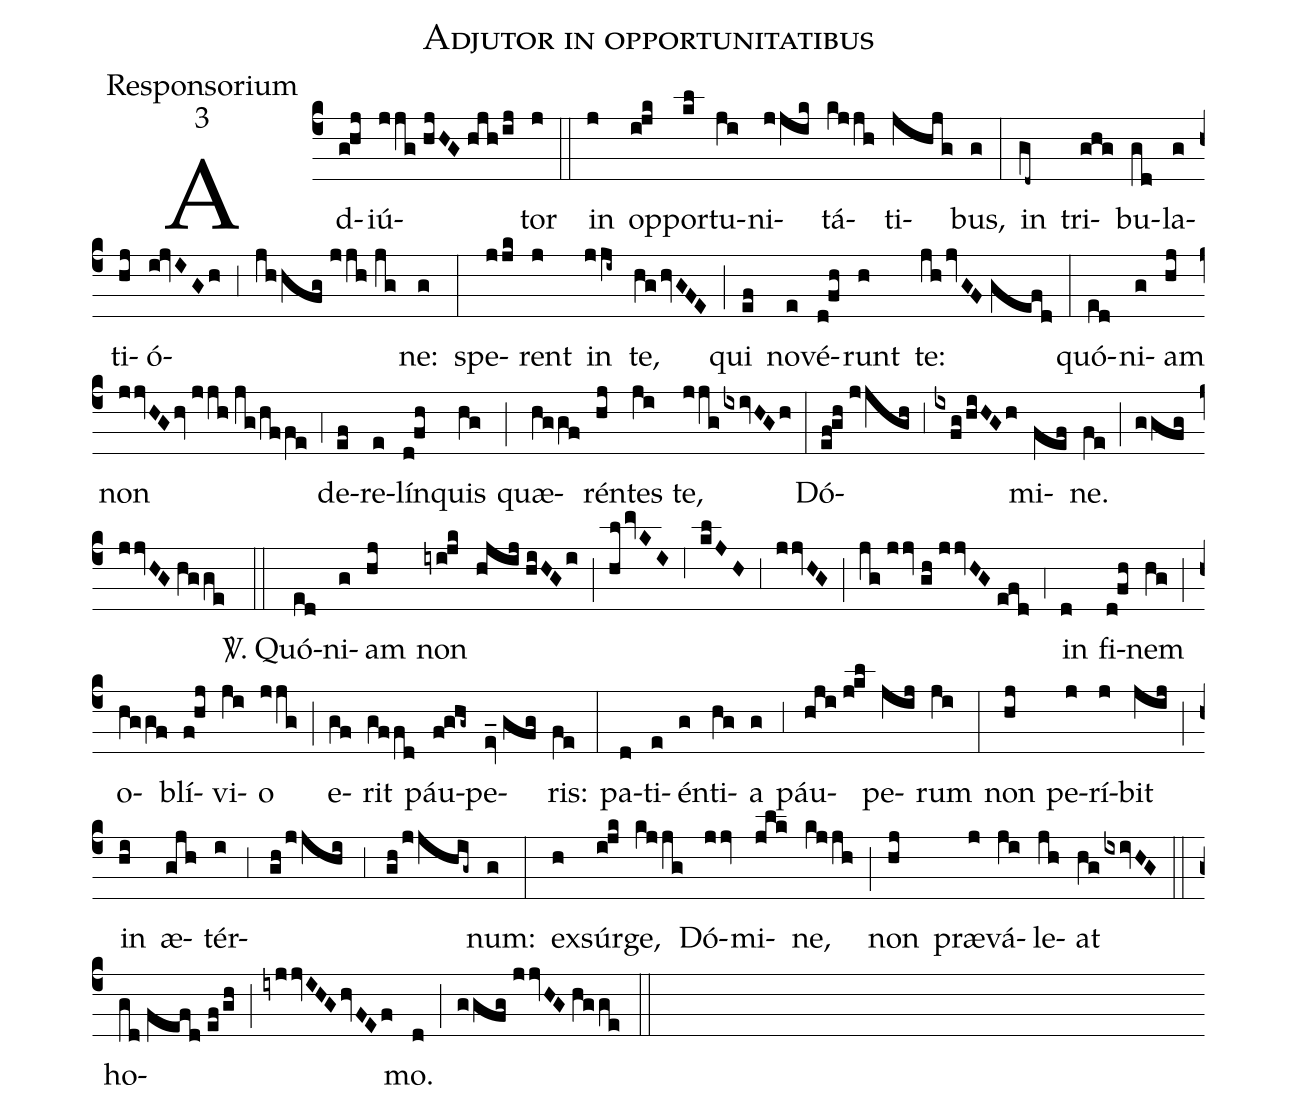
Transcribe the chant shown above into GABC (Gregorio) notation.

name:Adjutor in opportunitatibus;
office-part:Responsorium;
mode:3;
%%
(c4) Ad(g!hj)iú(jjg//hjHG//hjh/ij)tor(j) (::)
in(j) op(i!jk)por(kl)tu(ji)ni(jjik)tá(kjjh)ti(jhjg)bus,(g) (:)
in(gd~) tri(ghg)bu(gd)la(g)ti(hj)ó(i!jvIGh)(,3)(jhhfg//jjh//jg)ne:(g) (:)
spe(jjk)rent(j) in(jji~) te,(hg/hvGFE) (;) qui(ef) no(e)vé(d!fh)runt(h) te:(jh/jvGF//gefd) (:)
quó(ed)ni(g)am(hj) non(jjvHG/hv//jjh//jg/hffe) (,4) de(ef)re(e)lín(d!fh)quis(hg) (;) quæ(hggf)rén(hj)tes(ji) te,(jjg/ixivHGh) (:)
Dó(ef!gh//jjgh)(,3)(ixfg/hiHGh)mi(fef)ne.(fe) (;) (ggfg//jjvHG//hgge) (::)

<sp>V/</sp>. Quó(ed)ni(g)am(hj) non(iyi!jk) (hjij//hiHGi) (;) (hl/mvKI) (,6) (klJH) (,3) (jjvHG) (;) (jg//jjv//gh//jjvHG//efd) (,4) in(d) fi(d!fh)nem(hg) (;) o(hggf)blí(f!hj)vi(ji)o(jjg) (;) e(gf)rit(gffd) páu(f!ghg~)pe(ev_//gfg)ris:(fe) (:)
pa(d)ti(e)én(g)ti(hg)a(g) (,3) páu(hji//j!kl)pe(jij)rum(ji) (:)
non(hj) pe(j)rí(j)bit(jij) (;) in(hi) æ(gjh)tér(i,3gh/jjhi,3gh/jjhig~)num:(g) (:)
ex(h)súr(i!jk)ge,(kjjg) Dó(jjv)mi(jlk)ne,(kjjh) (;) non(hj) præ(j)vá(ji)le(jh)at(hgixivHG) (::)
ho(gd//fefd//ef/gh)(;)(iyjjvIHG/hvFEf)mo.(d) (;) (ggfg//jjvHG//hgge) (::)
